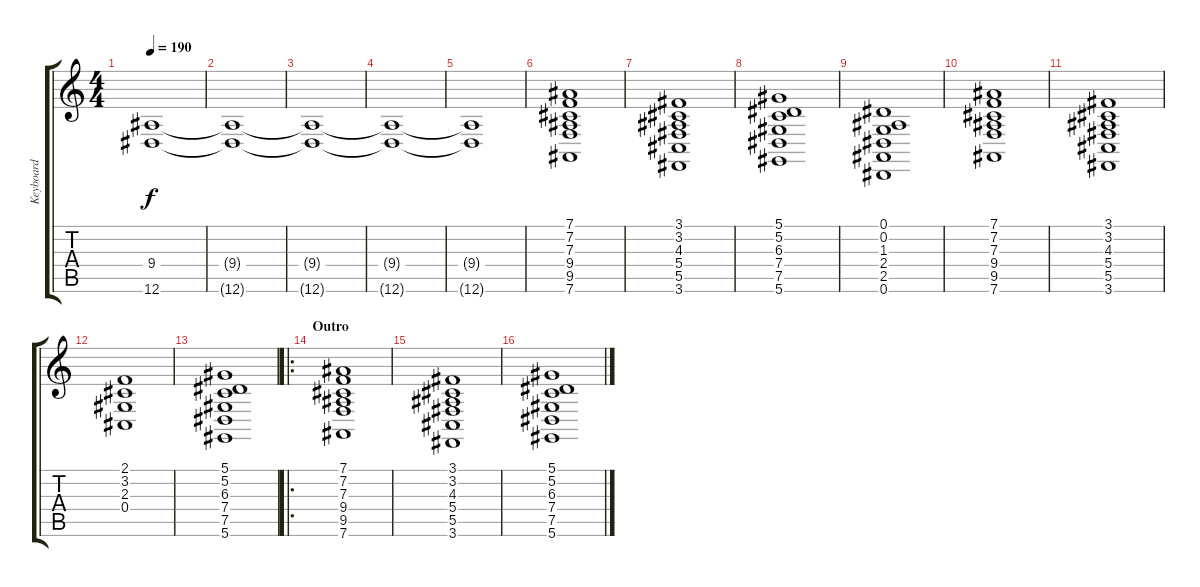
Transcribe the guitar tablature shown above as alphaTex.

\track ("Keyboard" "Keyboard") {instrument stringensemble1}
\staff {score tabs}
\tuning (Eb4 Bb3 Gb3 Db3 Ab2 Eb2) {hide}
\ts (4 4)
\tempo 190
\clef g2
\ks c
(9.4{t} 12.6{t}).1{dy f} |
(9.4{t} 12.6{t}).1 |
(9.4{t} 12.6{t}).1 |
(9.4{t} 12.6{t}).1 |
(9.4{t} 12.6{t}).1 |
(7.1 7.2 7.3 9.4 9.5 7.6).1{instrument stringensemble1} |
(3.1 3.2 4.3 5.4 5.5 3.6).1 |
(5.1 5.2 6.3 7.4 7.5 5.6).1 |
(0.1 0.2 1.3 2.4 2.5 0.6).1 |
(7.1 7.2 7.3 9.4 9.5 7.6).1 |
(3.1 3.2 4.3 5.4 5.5 3.6).1 |
(2.1 3.2 2.3 0.4).1 |
(5.1 5.2 6.3 7.4 7.5 5.6).1 |
\ro
\section ("" "Outro")
(7.1 7.2 7.3 9.4 9.5 7.6).1 |
(3.1 3.2 4.3 5.4 5.5 3.6).1 |
(5.1 5.2 6.3 7.4 7.5 5.6).1
